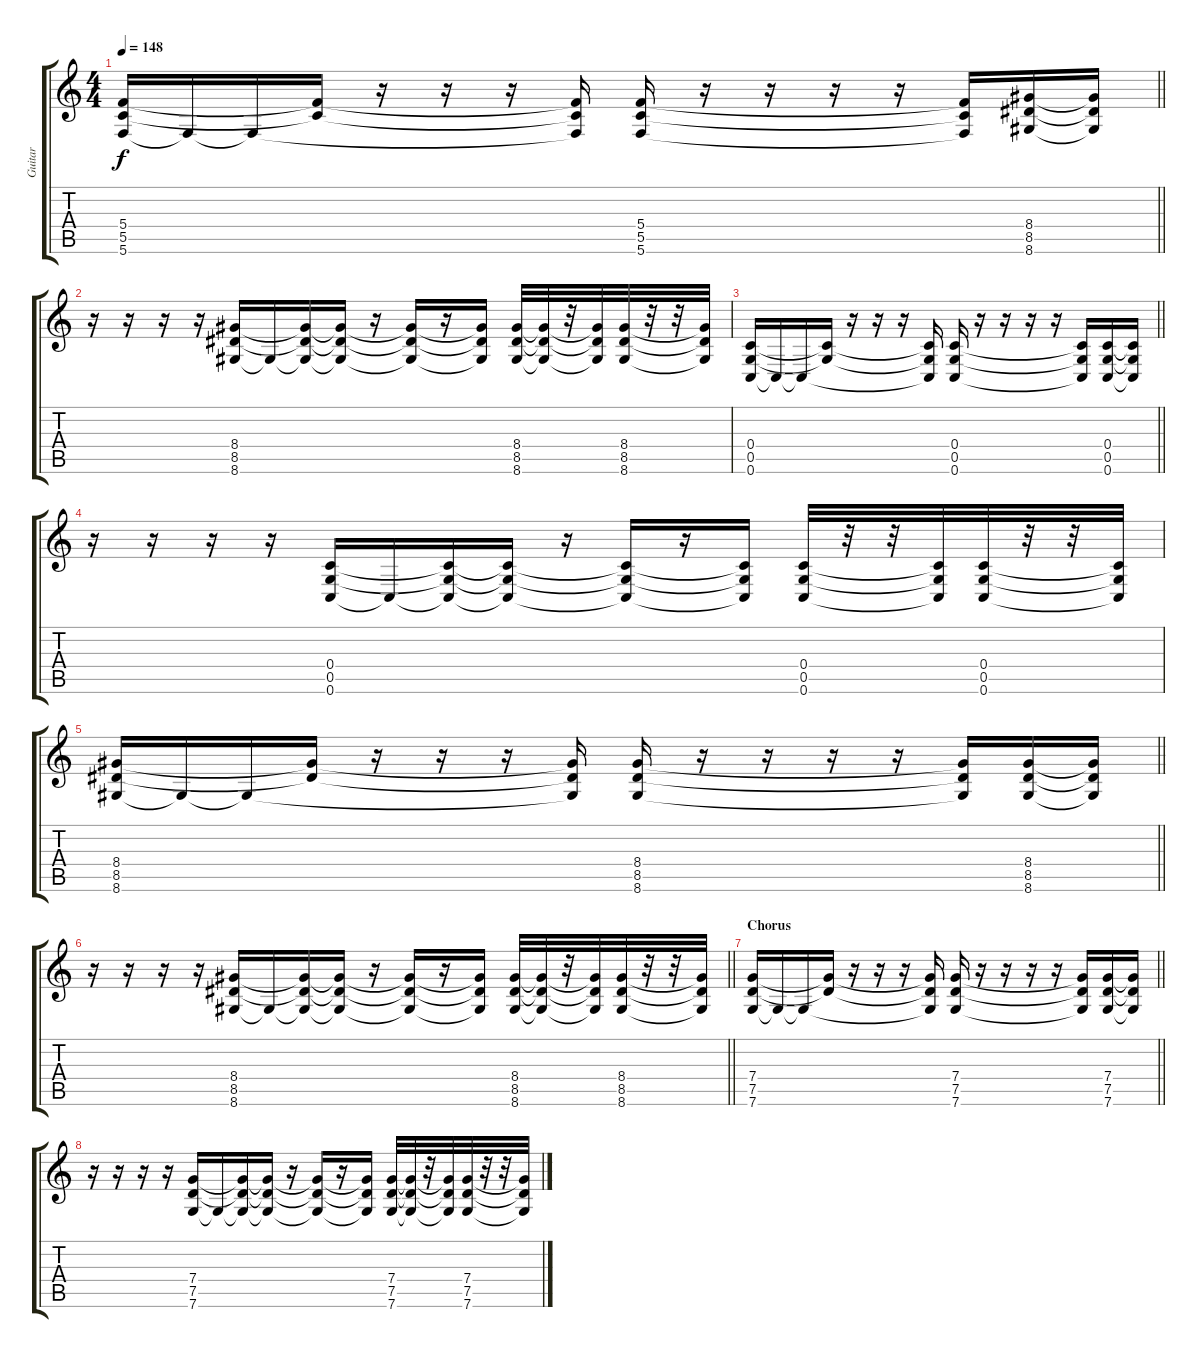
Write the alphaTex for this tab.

\track ("Guitar" "Guitar") {instrument distortionguitar}
\staff {score tabs}
\tuning (D4 A3 F3 C3 G2 C2) {hide}
\ts (4 4)
\tempo 148
\clef g2
\barLineRight lightlight
\ks c
(5.4 5.5 5.6).16{dy f} 5.6{t}.16 5.6{t}.16 (5.4{t} 5.5{t}).16 r.16 r.16 r.16 (5.4{t} 5.5{t} 5.6{t}).16 (5.4 5.5 5.6).16 r.16 r.16 r.16 r.16 (5.4{t} 5.5{t} 5.6{t}).16 (8.4 8.5 8.6).16 (8.4{t} 8.5{t} 8.6{t}).16 |
r.16 r.16 r.16 r.16 (8.4 8.5 8.6).16 8.6{t}.16 (8.4{t} 8.5{t} 8.6{t}).16 (8.4{t} 8.5{t} 8.6{t}).16 r.16 (8.4{t} 8.5{t} 8.6{t}).16 r.16 (8.4{t} 8.5{t} 8.6{t}).16 (8.4 8.5 8.6).32 (8.4{t} 8.5{t} 8.6{t}).32 r.32 (8.4{t} 8.5{t} 8.6{t}).32 (8.4 8.5 8.6).32 r.32 r.32 (8.4{t} 8.5{t} 8.6{t}).32 |
\barLineRight lightlight
(0.4 0.5 0.6).16 0.6{t}.16 0.6{t}.16 (0.4{t} 0.5{t}).16 r.16 r.16 r.16 (0.4{t} 0.5{t} 0.6{t}).16 (0.4 0.5 0.6).16 r.16 r.16 r.16 r.16 (0.4{t} 0.5{t} 0.6{t}).16 (0.4 0.5 0.6).16 (0.4{t} 0.5{t} 0.6{t}).16 |
r.16 r.16 r.16 r.16 (0.4 0.5 0.6).16 0.6{t}.16 (0.4{t} 0.5{t} 0.6{t}).16 (0.4{t} 0.5{t} 0.6{t}).16 r.16 (0.4{t} 0.5{t} 0.6{t}).16 r.16 (0.4{t} 0.5{t} 0.6{t}).16 (0.4 0.5 0.6).32 r.32 r.32 (0.4{t} 0.5{t} 0.6{t}).32 (0.4 0.5 0.6).32 r.32 r.32 (0.4{t} 0.5{t} 0.6{t}).32 |
\barLineRight lightlight
(8.4 8.5 8.6).16 8.6{t}.16 8.6{t}.16 (8.4{t} 8.5{t}).16 r.16 r.16 r.16 (8.4{t} 8.5{t} 8.6{t}).16 (8.4 8.5 8.6).16 r.16 r.16 r.16 r.16 (8.4{t} 8.5{t} 8.6{t}).16 (8.4 8.5 8.6).16 (8.4{t} 8.5{t} 8.6{t}).16 |
\barLineRight lightlight
r.16 r.16 r.16 r.16 (8.4 8.5 8.6).16 8.6{t}.16 (8.4{t} 8.5{t} 8.6{t}).16 (8.4{t} 8.5{t} 8.6{t}).16 r.16 (8.4{t} 8.5{t} 8.6{t}).16 r.16 (8.4{t} 8.5{t} 8.6{t}).16 (8.4 8.5 8.6).32 (8.4{t} 8.5{t} 8.6{t}).32 r.32 (8.4{t} 8.5{t} 8.6{t}).32 (8.4 8.5 8.6).32 r.32 r.32 (8.4{t} 8.5{t} 8.6{t}).32 |
\section ("" "Chorus")
\barLineRight lightlight
(7.4 7.5 7.6).16 7.6{t}.16 7.6{t}.16 (7.4{t} 7.5{t}).16 r.16 r.16 r.16 (7.4{t} 7.5{t} 7.6{t}).16 (7.4 7.5 7.6).16 r.16 r.16 r.16 r.16 (7.4{t} 7.5{t} 7.6{t}).16 (7.4 7.5 7.6).16 (7.4{t} 7.5{t} 7.6{t}).16 |
r.16 r.16 r.16 r.16 (7.4 7.5 7.6).16 7.6{t}.16 (7.4{t} 7.5{t} 7.6{t}).16 (7.4{t} 7.5{t} 7.6{t}).16 r.16 (7.4{t} 7.5{t} 7.6{t}).16 r.16 (7.4{t} 7.5{t} 7.6{t}).16 (7.4 7.5 7.6).32 (7.4{t} 7.5{t} 7.6{t}).32 r.32 (7.4{t} 7.5{t} 7.6{t}).32 (7.4 7.5 7.6).32 r.32 r.32 (7.4{t} 7.5{t} 7.6{t}).32
